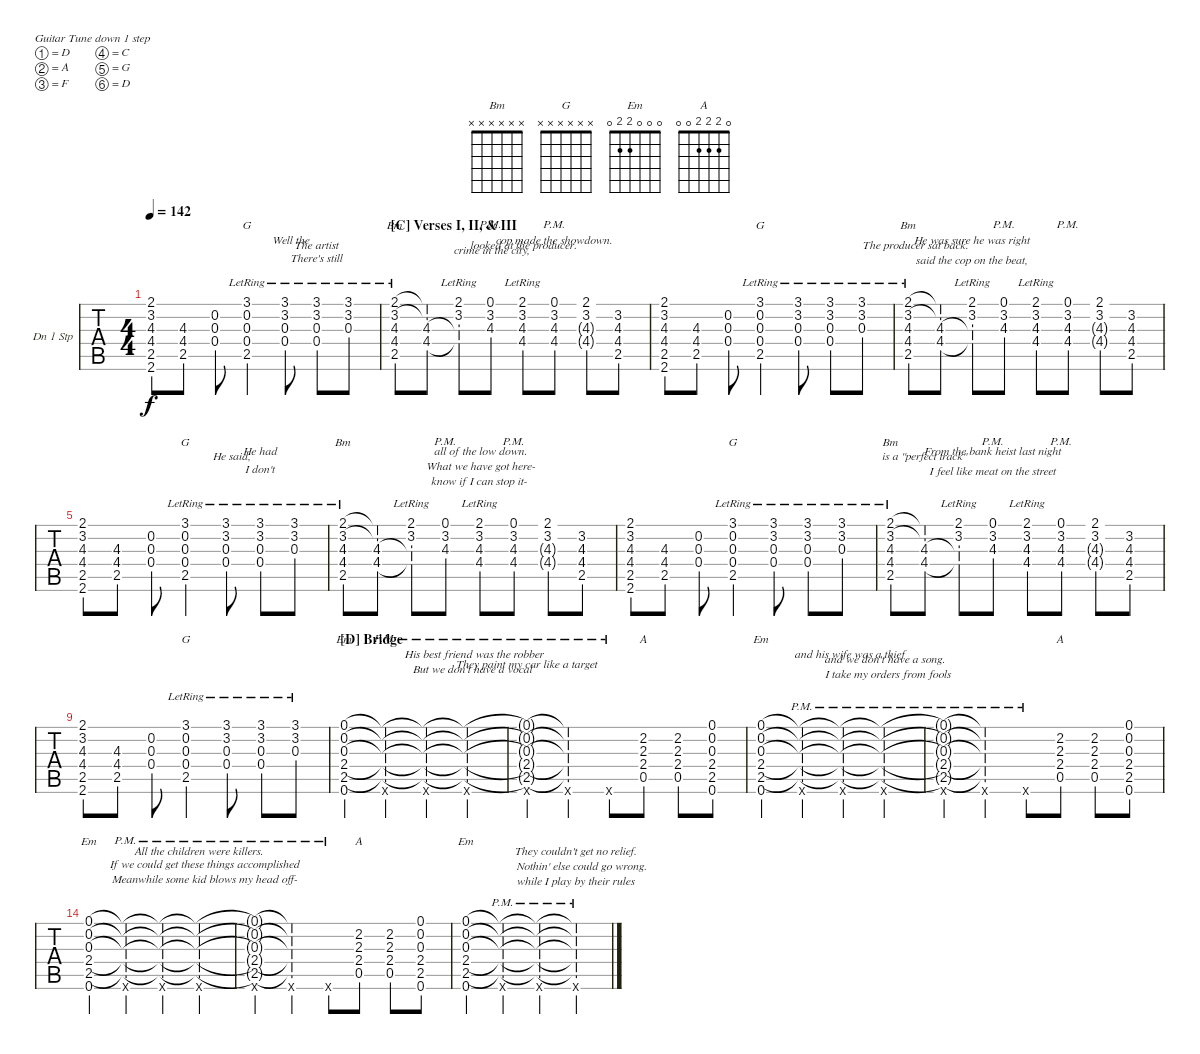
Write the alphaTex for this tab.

\bracketExtendMode nobrackets
\firstSystemTrackNameOrientation horizontal
\otherSystemsTrackNameOrientation horizontal
\defaultBarNumberDisplay FirstOfSystem
\track ("Tune Down 1 Step" "Dn 1 Stp") {instrument acousticguitarsteel}
\staff {tabs}
\tuning (D4 A3 F3 C3 G2 D2)
\chord ("Bm" x x x x x x)
\chord ("G" x x x x x x)
\chord ("Em" 0 0 0 2 2 0) {showfingering false}
\chord ("A" 0 2 2 2 0 0) {showfingering false}
\ts (4 4)
\tempo 142
\clef g2
\ks c
(2.5 4.4 4.3 3.2 2.1 2.6).8{lyrics (0 "") lyrics (1 "") lyrics (2 "") lyrics (3 "") lyrics (4 "") dy f} (4.4{ac} 4.3 2.5).8{lyrics (0 "") lyrics (1 "") lyrics (2 "") lyrics (3 "") lyrics (4 "")} (0.3{ac} 0.4 0.2).8{lyrics (0 "") lyrics (1 "") lyrics (2 "") lyrics (3 "") lyrics (4 "")} (0.4{lr} 0.3{lr} 0.2{lr} 3.1{lr} 2.5{lr}).4{ch "G" lyrics (0 "") lyrics (1 "") lyrics (2 "") lyrics (3 "") lyrics (4 "")} (3.1{lr} 3.2{lr} 0.3{lr} 0.4{lr}).8{lyrics (0 "    Well the") lyrics (1 "") lyrics (2 "") lyrics (3 "") lyrics (4 "")} (3.1{lr} 3.2{lr} 0.3{lr} 0.4{lr}).8{lyrics (0 "") lyrics (1 "The artist") lyrics (2 "There's still") lyrics (3 "") lyrics (4 "")} (3.1{lr} 3.2{lr} 0.3{lr}).8{lyrics (0 "") lyrics (1 "") lyrics (2 "") lyrics (3 "") lyrics (4 "")} |
\section ("C" "Verses I, II, & III")
(3.2 4.3 4.4 2.5{lr} 2.1{lr}).8{ch "Bm" lyrics (0 "") lyrics (1 "") lyrics (2 "") lyrics (3 "") lyrics (4 "")} (3.2{t} 2.1{t} 4.3 4.4).8{lyrics (0 "") lyrics (1 "") lyrics (2 "") lyrics (3 "") lyrics (4 "")} (2.1{lr} 3.2 4.3{t} 4.4{t}).8{lyrics (0 "") lyrics (1 "") lyrics (2 "") lyrics (3 "") lyrics (4 "")} (4.3 3.2{pm} 0.1{pm}).8{lyrics (0 "") lyrics (1 "") lyrics (2 " crime in the city,") lyrics (3 "") lyrics (4 "")} (2.1{lr} 3.2 4.3 4.4).8{lyrics (0 "") lyrics (1 " looked at the producer.") lyrics (2 "") lyrics (3 "") lyrics (4 "")} (4.3{pm} 4.4 3.2 0.1{pm}).8{lyrics (0 "cop made the showdown.  ") lyrics (1 "") lyrics (2 "") lyrics (3 "") lyrics (4 "")} (2.1 3.2 4.3{g} 4.4{g}).8{lyrics (0 "") lyrics (1 "") lyrics (2 "") lyrics (3 "") lyrics (4 "")} (2.5 4.4 4.3 3.2).8{lyrics (0 "") lyrics (1 "") lyrics (2 "") lyrics (3 "") lyrics (4 "")} |
(2.5 4.4 4.3 3.2 2.1 2.6).8{lyrics (0 "") lyrics (1 "") lyrics (2 "") lyrics (3 "") lyrics (4 "")} (4.4{ac} 4.3 2.5).8{lyrics (0 "") lyrics (1 "") lyrics (2 "") lyrics (3 "") lyrics (4 "")} (0.3{ac} 0.4 0.2).8{lyrics (0 "") lyrics (1 "") lyrics (2 "") lyrics (3 "") lyrics (4 "")} (0.4{lr} 0.3{lr} 0.2{lr} 3.1{lr} 2.5{lr}).4{ch "G" lyrics (0 "") lyrics (1 "") lyrics (2 "") lyrics (3 "") lyrics (4 "")} (3.1{lr} 3.2{lr} 0.3{lr} 0.4{lr}).8{lyrics (0 "") lyrics (1 "") lyrics (2 "") lyrics (3 "") lyrics (4 "")} (3.1{lr} 3.2{lr} 0.3{lr} 0.4{lr}).8{lyrics (0 "") lyrics (1 "") lyrics (2 "") lyrics (3 "") lyrics (4 "")} (3.1{lr} 3.2{lr} 0.3{lr}).8{lyrics (0 "") lyrics (1 "") lyrics (2 "") lyrics (3 "") lyrics (4 "")} |
(3.2 4.3 4.4 2.5{lr} 2.1{lr}).8{ch "Bm" lyrics (0 "") lyrics (1 "     The producer sat back.") lyrics (2 "") lyrics (3 "") lyrics (4 "")} (3.2{t} 2.1{t} 4.3 4.4).8{lyrics (0 "") lyrics (1 "") lyrics (2 "") lyrics (3 "") lyrics (4 "")} (2.1{lr} 3.2 4.3{t} 4.4{t}).8{lyrics (0 "He was sure he was right") lyrics (1 "") lyrics (2 "said the cop on the beat,") lyrics (3 "") lyrics (4 "")} (4.3 3.2{pm} 0.1{pm}).8{lyrics (0 "") lyrics (1 "") lyrics (2 "") lyrics (3 "") lyrics (4 "")} (2.1{lr} 3.2 4.3 4.4).8{lyrics (0 "") lyrics (1 "") lyrics (2 "") lyrics (3 "") lyrics (4 "")} (4.3{pm} 4.4 3.2 0.1{pm}).8{lyrics (0 "") lyrics (1 "") lyrics (2 "") lyrics (3 "") lyrics (4 "")} (2.1 3.2 4.3{g} 4.4{g}).8{lyrics (0 "") lyrics (1 "") lyrics (2 "") lyrics (3 "") lyrics (4 "")} (2.5 4.4 4.3 3.2).8{lyrics (0 "") lyrics (1 "") lyrics (2 "") lyrics (3 "") lyrics (4 "")} |
(2.5 4.4 4.3 3.2 2.1 2.6).8{lyrics (0 "") lyrics (1 "") lyrics (2 "") lyrics (3 "") lyrics (4 "")} (4.4{ac} 4.3 2.5).8{lyrics (0 "") lyrics (1 "") lyrics (2 "") lyrics (3 "") lyrics (4 "")} (0.3{ac} 0.4 0.2).8{lyrics (0 "") lyrics (1 "") lyrics (2 "") lyrics (3 "") lyrics (4 "")} (0.4{lr} 0.3{lr} 0.2{lr} 3.1{lr} 2.5{lr}).4{ch "G" lyrics (0 "") lyrics (1 "") lyrics (2 "") lyrics (3 "") lyrics (4 "")} (3.1{lr} 3.2{lr} 0.3{lr} 0.4{lr}).8{lyrics (0 "") lyrics (1 "    He said,") lyrics (2 "") lyrics (3 "") lyrics (4 "")} (3.1{lr} 3.2{lr} 0.3{lr} 0.4{lr}).8{lyrics (0 "He had") lyrics (1 "") lyrics (2 "I don't ") lyrics (3 "") lyrics (4 "")} (3.1{lr} 3.2{lr} 0.3{lr}).8{lyrics (0 "") lyrics (1 "") lyrics (2 "") lyrics (3 "") lyrics (4 "")} |
(3.2 4.3 4.4 2.5{lr} 2.1{lr}).8{ch "Bm" lyrics (0 "") lyrics (1 "") lyrics (2 "") lyrics (3 "") lyrics (4 "")} (3.2{t} 2.1{t} 4.3 4.4).8{lyrics (0 "") lyrics (1 "") lyrics (2 "") lyrics (3 "") lyrics (4 "")} (2.1{lr} 3.2 4.3{t} 4.4{t}).8{lyrics (0 "") lyrics (1 "") lyrics (2 "") lyrics (3 "") lyrics (4 "")} (4.3 3.2{pm} 0.1{pm}).8{lyrics (0 "") lyrics (1 "") lyrics (2 "") lyrics (3 "") lyrics (4 "")} (2.1{lr} 3.2 4.3 4.4).8{lyrics (0 " all of the low down.") lyrics (1 " What we have got here-") lyrics (2 "know if I can stop it-") lyrics (3 "") lyrics (4 "")} (4.3{pm} 4.4 3.2 0.1{pm}).8{lyrics (0 "") lyrics (1 "") lyrics (2 "") lyrics (3 "") lyrics (4 "")} (2.1 3.2 4.3{g} 4.4{g}).8{lyrics (0 "") lyrics (1 "") lyrics (2 "") lyrics (3 "") lyrics (4 "")} (2.5 4.4 4.3 3.2).8{lyrics (0 "") lyrics (1 "") lyrics (2 "") lyrics (3 "") lyrics (4 "")} |
(2.5 4.4 4.3 3.2 2.1 2.6).8{lyrics (0 "") lyrics (1 "") lyrics (2 "") lyrics (3 "") lyrics (4 "")} (4.4{ac} 4.3 2.5).8{lyrics (0 "") lyrics (1 "") lyrics (2 "") lyrics (3 "") lyrics (4 "")} (0.3{ac} 0.4 0.2).8{lyrics (0 "") lyrics (1 "") lyrics (2 "") lyrics (3 "") lyrics (4 "")} (0.4{lr} 0.3{lr} 0.2{lr} 3.1{lr} 2.5{lr}).4{ch "G" lyrics (0 "") lyrics (1 "") lyrics (2 "") lyrics (3 "") lyrics (4 "")} (3.1{lr} 3.2{lr} 0.3{lr} 0.4{lr}).8{lyrics (0 "") lyrics (1 "") lyrics (2 "") lyrics (3 "") lyrics (4 "")} (3.1{lr} 3.2{lr} 0.3{lr} 0.4{lr}).8{lyrics (0 "") lyrics (1 "") lyrics (2 "") lyrics (3 "") lyrics (4 "")} (3.1{lr} 3.2{lr} 0.3{lr}).8{lyrics (0 "") lyrics (1 "") lyrics (2 "") lyrics (3 "") lyrics (4 "")} |
(3.2 4.3 4.4 2.5{lr} 2.1{lr}).8{ch "Bm" lyrics (0 "") lyrics (1 "") lyrics (2 "") lyrics (3 "") lyrics (4 "")} (3.2{t} 2.1{t} 4.3 4.4).8{lyrics (0 "") lyrics (1 "is a \"perfect track\"") lyrics (2 "") lyrics (3 "") lyrics (4 "")} (2.1{lr} 3.2 4.3{t} 4.4{t}).8{lyrics (0 "") lyrics (1 "") lyrics (2 "") lyrics (3 "") lyrics (4 "")} (4.3 3.2{pm} 0.1{pm}).8{lyrics (0 "From the bank heist last night   ") lyrics (1 "") lyrics (2 "I feel like meat on the street       ") lyrics (3 "") lyrics (4 "")} (2.1{lr} 3.2 4.3 4.4).8{lyrics (0 "") lyrics (1 "") lyrics (2 "") lyrics (3 "") lyrics (4 "")} (4.3{pm} 4.4 3.2 0.1{pm}).8{lyrics (0 "") lyrics (1 "") lyrics (2 "") lyrics (3 "") lyrics (4 "")} (2.1 3.2 4.3{g} 4.4{g}).8{lyrics (0 "") lyrics (1 "") lyrics (2 "") lyrics (3 "") lyrics (4 "")} (2.5 4.4 4.3 3.2).8{lyrics (0 "") lyrics (1 "") lyrics (2 "") lyrics (3 "") lyrics (4 "")} |
(2.5 4.4 4.3 3.2 2.1 2.6).8{lyrics (0 "") lyrics (1 "") lyrics (2 "") lyrics (3 "") lyrics (4 "")} (4.4{ac} 4.3 2.5).8{lyrics (0 "") lyrics (1 "") lyrics (2 "") lyrics (3 "") lyrics (4 "")} (0.3{ac} 0.4 0.2).8{lyrics (0 "") lyrics (1 "") lyrics (2 "") lyrics (3 "") lyrics (4 "")} (0.4{lr} 0.3{lr} 0.2{lr} 3.1{lr} 2.5{lr}).4{ch "G" lyrics (0 "") lyrics (1 "") lyrics (2 "") lyrics (3 "") lyrics (4 "")} (3.1{lr} 3.2{lr} 0.3{lr} 0.4{lr}).8{lyrics (0 "") lyrics (1 "") lyrics (2 "") lyrics (3 "") lyrics (4 "")} (3.1{lr} 3.2{lr} 0.3{lr} 0.4{lr}).8{lyrics (0 "") lyrics (1 "") lyrics (2 "") lyrics (3 "") lyrics (4 "")} (3.1{lr} 3.2{lr} 0.3{lr}).8{lyrics (0 "") lyrics (1 "") lyrics (2 "") lyrics (3 "") lyrics (4 "")} |
\section ("D" "Bridge")
(2.4 2.5 0.6 0.3 0.2 0.1).4{ch "Em" lyrics (0 "") lyrics (1 "") lyrics (2 "") lyrics (3 "") lyrics (4 "")} (2.4{t} 2.5{t} 0.6{pm x} 0.1{t} 0.2{t} 0.3{t}).4{lyrics (0 "") lyrics (1 "") lyrics (2 "") lyrics (3 "") lyrics (4 "")} (2.4{t} 2.5{t} 0.6{pm x} 0.1{t} 0.2{t} 0.3{t}).4{lyrics (0 "") lyrics (1 "") lyrics (2 "") lyrics (3 "") lyrics (4 "")} (2.4{t} 2.5{t} 0.6{pm x} 0.1{t} 0.2{t} 0.3{t}).4{lyrics (0 "     His best friend was the robber ") lyrics (1 "    But we don't have a vocal") lyrics (2 "") lyrics (3 "") lyrics (4 "")} |
(2.4{t} 2.5{t} 0.6{pm x} 0.1{t} 0.2{t} 0.3{t}).4{lyrics (0 "") lyrics (1 "") lyrics (2 "They paint my car like a target        ") lyrics (3 "") lyrics (4 "")} (2.4{t} 2.5{t} 0.6{pm x} 0.1{t} 0.2{t} 0.3{t}).4{lyrics (0 "") lyrics (1 "") lyrics (2 "") lyrics (3 "") lyrics (4 "")} 0.6{pm x}.8{lyrics (0 "") lyrics (1 "") lyrics (2 "") lyrics (3 "") lyrics (4 "")} (2.3 2.4 0.5 2.2).8{ch "A" lyrics (0 "") lyrics (1 "") lyrics (2 "") lyrics (3 "") lyrics (4 "")} (2.3 2.4 0.5 2.2).8{lyrics (0 "") lyrics (1 "") lyrics (2 "") lyrics (3 "") lyrics (4 "")} (2.4 2.5 0.6 0.3 0.2 0.1).8{lyrics (0 "") lyrics (1 "") lyrics (2 "") lyrics (3 "") lyrics (4 "")} |
(2.4 2.5 0.6 0.1 0.2 0.3).4{ch "Em" lyrics (0 "") lyrics (1 "") lyrics (2 "") lyrics (3 "") lyrics (4 "")} (2.4{t} 2.5{t} 0.6{pm x} 0.1{t} 0.2{t} 0.3{t}).4{lyrics (0 "") lyrics (1 "") lyrics (2 "") lyrics (3 "") lyrics (4 "")} (2.4{t} 2.5{t} 0.6{pm x} 0.1{t} 0.2{t} 0.3{t}).4{lyrics (0 "     and his wife was a thief") lyrics (1 "") lyrics (2 "") lyrics (3 "") lyrics (4 "")} (2.4{t} 2.5{t} 0.6{pm x} 0.1{t} 0.2{t} 0.3{t}).4{lyrics (0 "") lyrics (1 " and we don't have a song.") lyrics (2 "   I take my orders from fools     ") lyrics (3 "") lyrics (4 "")} |
(2.4{t} 2.5{t} 0.6{pm x} 0.1{t} 0.2{t} 0.3{t}).4{lyrics (0 "") lyrics (1 "") lyrics (2 "") lyrics (3 "") lyrics (4 "")} (2.4{t} 2.5{t} 0.6{pm x} 0.1{t} 0.2{t} 0.3{t}).4{lyrics (0 "") lyrics (1 "") lyrics (2 "") lyrics (3 "") lyrics (4 "")} 0.6{pm x}.8{lyrics (0 "") lyrics (1 "") lyrics (2 "") lyrics (3 "") lyrics (4 "")} (2.3 2.4 0.5 2.2).8{ch "A" lyrics (0 "") lyrics (1 "") lyrics (2 "") lyrics (3 "") lyrics (4 "")} (2.3 2.4 0.5 2.2).8{lyrics (0 "") lyrics (1 "") lyrics (2 "") lyrics (3 "") lyrics (4 "")} (2.4 2.5 0.6 0.3 0.2 0.1).8{lyrics (0 "") lyrics (1 "") lyrics (2 "") lyrics (3 "") lyrics (4 "")} |
(2.4 2.5 0.6 0.3 0.2 0.1).4{ch "Em" lyrics (0 "") lyrics (1 "") lyrics (2 "") lyrics (3 "") lyrics (4 "")} (2.4{t} 2.5{t} 0.6{pm x} 0.1{t} 0.2{t} 0.3{t}).4{lyrics (0 "") lyrics (1 "") lyrics (2 "") lyrics (3 "") lyrics (4 "")} (2.4{t} 2.5{t} 0.6{pm x} 0.1{t} 0.2{t} 0.3{t}).4{lyrics (0 "") lyrics (1 "") lyrics (2 "") lyrics (3 "") lyrics (4 "")} (2.4{t} 2.5{t} 0.6{pm x} 0.1{t} 0.2{t} 0.3{t}).4{lyrics (0 "All the children were killers.") lyrics (1 "    If we could get these things accomplished") lyrics (2 "    Meanwhile some kid blows my head off-") lyrics (3 "") lyrics (4 "")} |
(2.4{t} 2.5{t} 0.6{pm x} 0.1{t} 0.2{t} 0.3{t}).4{lyrics (0 "") lyrics (1 "") lyrics (2 "") lyrics (3 "") lyrics (4 "")} (2.4{t} 2.5{t} 0.6{pm x} 0.1{t} 0.2{t} 0.3{t}).4{lyrics (0 "") lyrics (1 "") lyrics (2 "") lyrics (3 "") lyrics (4 "")} 0.6{pm x}.8{lyrics (0 "") lyrics (1 "") lyrics (2 "") lyrics (3 "") lyrics (4 "")} (2.3 2.4 0.5 2.2).8{ch "A" lyrics (0 "") lyrics (1 "") lyrics (2 "") lyrics (3 "") lyrics (4 "")} (2.3 2.4 0.5 2.2).8{lyrics (0 "") lyrics (1 "") lyrics (2 "") lyrics (3 "") lyrics (4 "")} (2.4 2.5 0.6 0.3 0.2 0.1).8{lyrics (0 "") lyrics (1 "") lyrics (2 "") lyrics (3 "") lyrics (4 "")} |
(2.4 2.5 0.6 0.1 0.2 0.3).4{ch "Em" lyrics (0 "") lyrics (1 "") lyrics (2 "") lyrics (3 "") lyrics (4 "")} (2.4{t} 2.5{t} 0.6{pm x} 0.1{t} 0.2{t} 0.3{t}).4{lyrics (0 "") lyrics (1 "") lyrics (2 "") lyrics (3 "") lyrics (4 "")} (2.4{t} 2.5{t} 0.6{pm x} 0.1{t} 0.2{t} 0.3{t}).4{lyrics (0 "") lyrics (1 "") lyrics (2 "") lyrics (3 "") lyrics (4 "")} (2.4{t} 2.5{t} 0.6{pm x} 0.1{t} 0.2{t} 0.3{t}).4{lyrics (0 "They couldn't get no relief.") lyrics (1 "    Nothin' else could go wrong.  ") lyrics (2 "while I play by their rules   ") lyrics (3 "") lyrics (4 "")}
